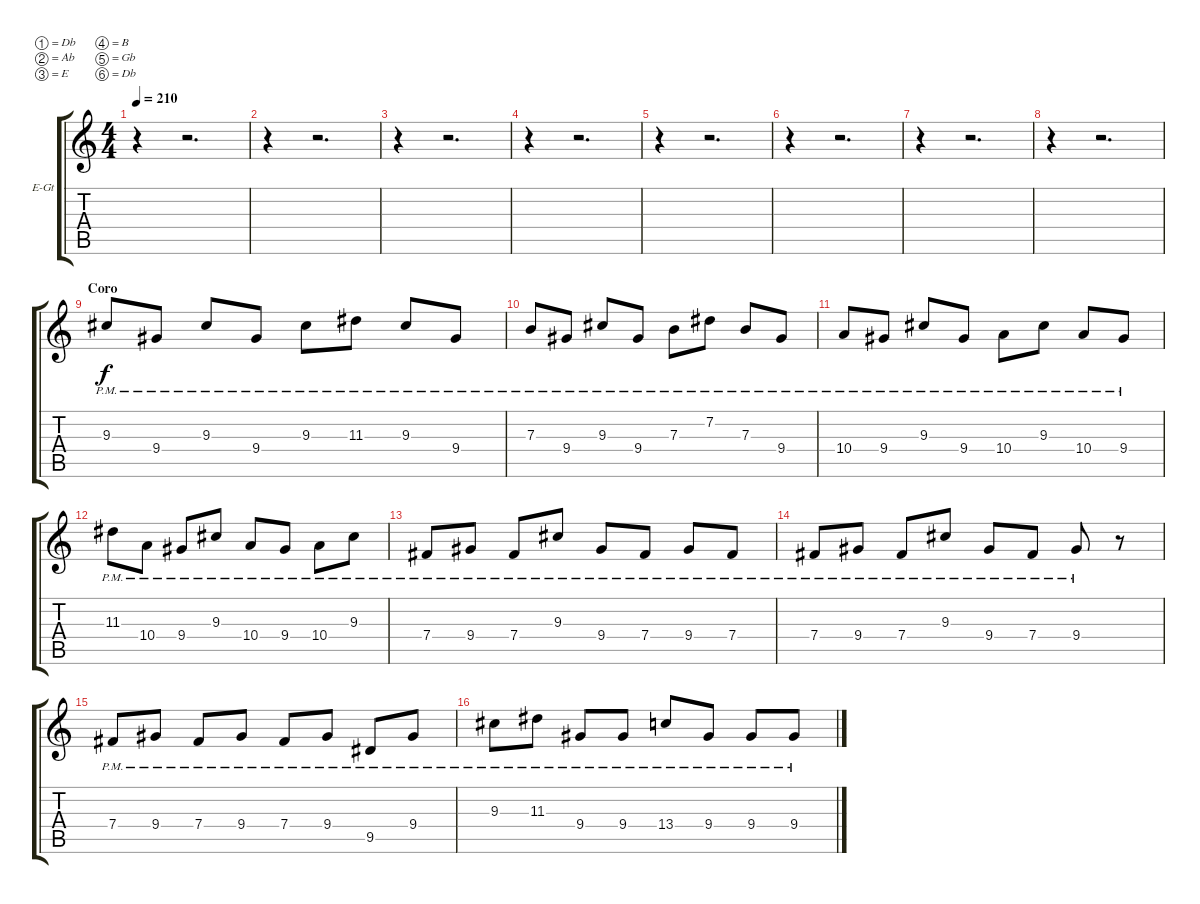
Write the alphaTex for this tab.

\bracketExtendMode groupsimilarinstruments
\firstSystemTrackNameOrientation horizontal
\otherSystemsTrackNameOrientation horizontal
\track ("Lead 2 " "E-Gt") {instrument distortionguitar}
\staff {score tabs}
\tuning (Db4 Ab3 E3 B2 Gb2 Db2)
\ts (4 4)
\tempo 210
\clef g2
\ks c
r.4{dy f} r.2{d} |
r.4 r.2{d} |
r.4 r.2{d} |
r.4 r.2{d} |
r.4 r.2{d} |
r.4 r.2{d} |
r.4 r.2{d} |
r.4 r.2{d} |
\section ("" "Coro")
9.3{pm}.8 9.4{pm}.8 9.3{pm}.8 9.4{pm}.8 9.3{pm}.8 11.3{pm}.8 9.3{pm}.8 9.4{pm}.8 |
7.3{pm}.8 9.4{pm}.8 9.3{pm}.8 9.4{pm}.8 7.3{pm}.8 7.2{pm}.8 7.3{pm}.8 9.4{pm}.8 |
10.4{pm}.8 9.4{pm}.8 9.3{pm}.8 9.4{pm}.8 10.4{pm}.8 9.3{pm}.8 10.4{pm}.8 9.4{pm}.8 |
11.3{pm}.8 10.4{pm}.8 9.4{pm}.8 9.3{pm}.8 10.4{pm}.8 9.4{pm}.8 10.4{pm}.8 9.3{pm}.8 |
7.4{pm}.8 9.4{pm}.8 7.4{pm}.8 9.3{pm}.8 9.4{pm}.8 7.4{pm}.8 9.4{pm}.8 7.4{pm}.8 |
7.4{pm}.8 9.4{pm}.8 7.4{pm}.8 9.3{pm}.8 9.4{pm}.8 7.4{pm}.8 9.4{pm}.8 r.8 |
7.4{pm}.8 9.4{pm}.8 7.4{pm}.8 9.4{pm}.8 7.4{pm}.8 9.4{pm}.8 9.5{pm}.8 9.4{pm}.8 |
9.3{pm}.8 11.3{pm}.8 9.4{pm}.8 9.4{pm}.8 13.4{pm}.8 9.4{pm}.8 9.4{pm}.8 9.4{pm}.8
